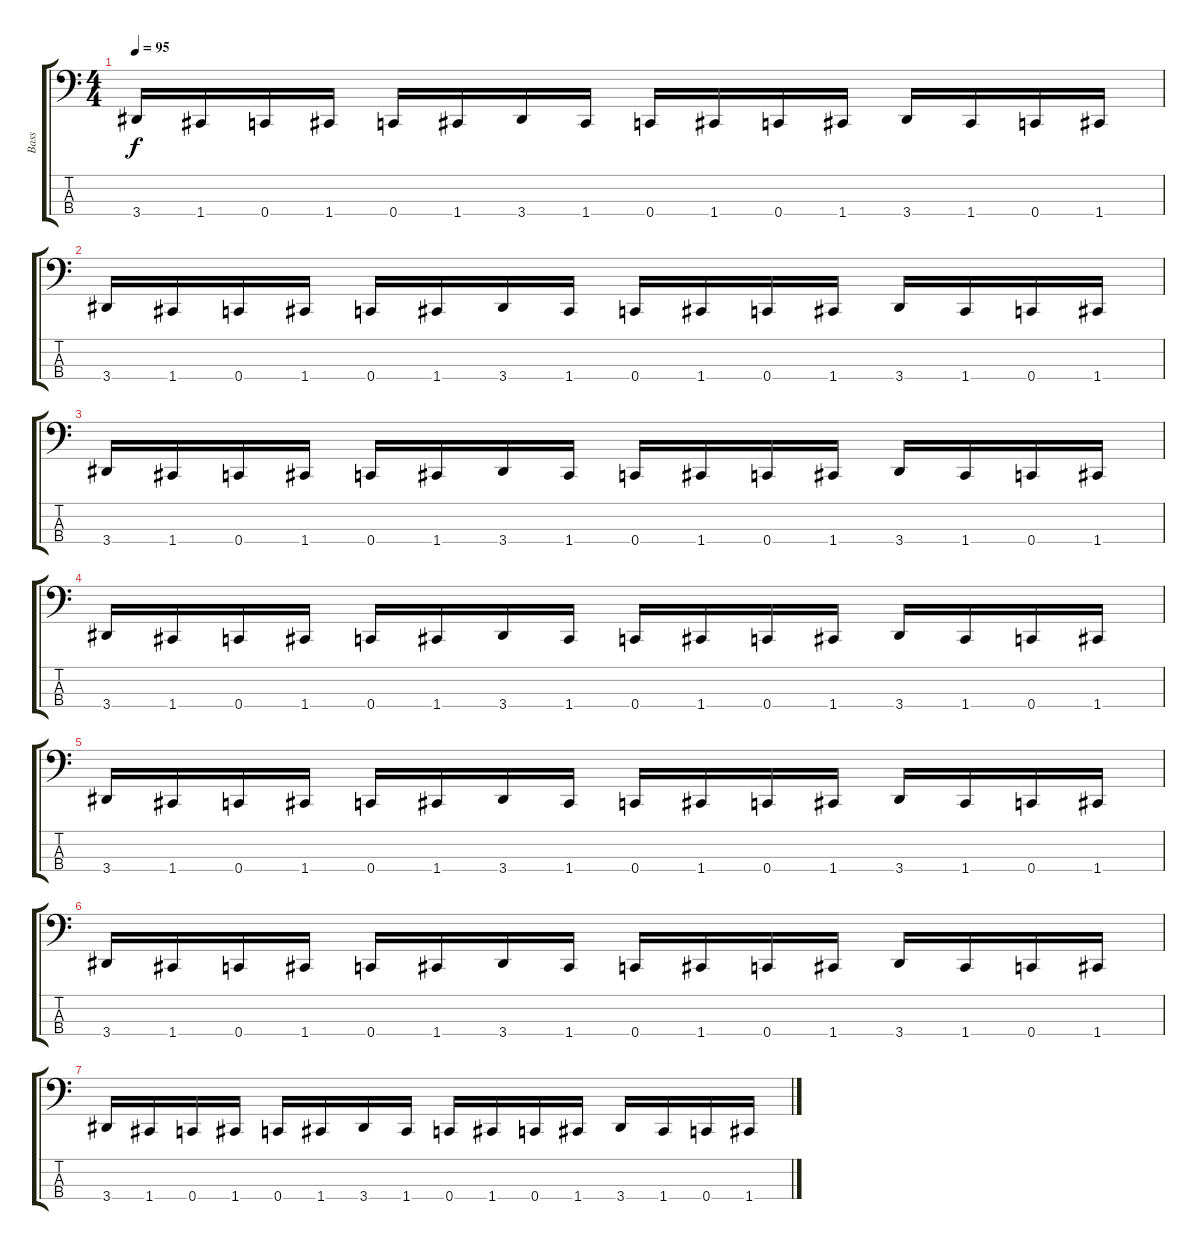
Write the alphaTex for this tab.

\track ("Bass" "Bass") {instrument electricbasspick}
\staff {score tabs}
\tuning (F2 C2 G1 C1) {hide}
\ts (4 4)
\tempo 95
\clef f4
\ks c
3.4.16{dy f} 1.4.16 0.4.16 1.4.16 0.4.16 1.4.16 3.4.16 1.4.16 0.4.16 1.4.16 0.4.16 1.4.16 3.4.16 1.4.16 0.4.16 1.4.16 |
3.4.16 1.4.16 0.4.16 1.4.16 0.4.16 1.4.16 3.4.16 1.4.16 0.4.16 1.4.16 0.4.16 1.4.16 3.4.16 1.4.16 0.4.16 1.4.16 |
3.4.16 1.4.16 0.4.16 1.4.16 0.4.16 1.4.16 3.4.16 1.4.16 0.4.16 1.4.16 0.4.16 1.4.16 3.4.16 1.4.16 0.4.16 1.4.16 |
3.4.16 1.4.16 0.4.16 1.4.16 0.4.16 1.4.16 3.4.16 1.4.16 0.4.16 1.4.16 0.4.16 1.4.16 3.4.16 1.4.16 0.4.16 1.4.16 |
3.4.16 1.4.16 0.4.16 1.4.16 0.4.16 1.4.16 3.4.16 1.4.16 0.4.16 1.4.16 0.4.16 1.4.16 3.4.16 1.4.16 0.4.16 1.4.16 |
3.4.16 1.4.16 0.4.16 1.4.16 0.4.16 1.4.16 3.4.16 1.4.16 0.4.16 1.4.16 0.4.16 1.4.16 3.4.16 1.4.16 0.4.16 1.4.16 |
3.4.16 1.4.16 0.4.16 1.4.16 0.4.16 1.4.16 3.4.16 1.4.16 0.4.16 1.4.16 0.4.16 1.4.16 3.4.16 1.4.16 0.4.16 1.4.16
